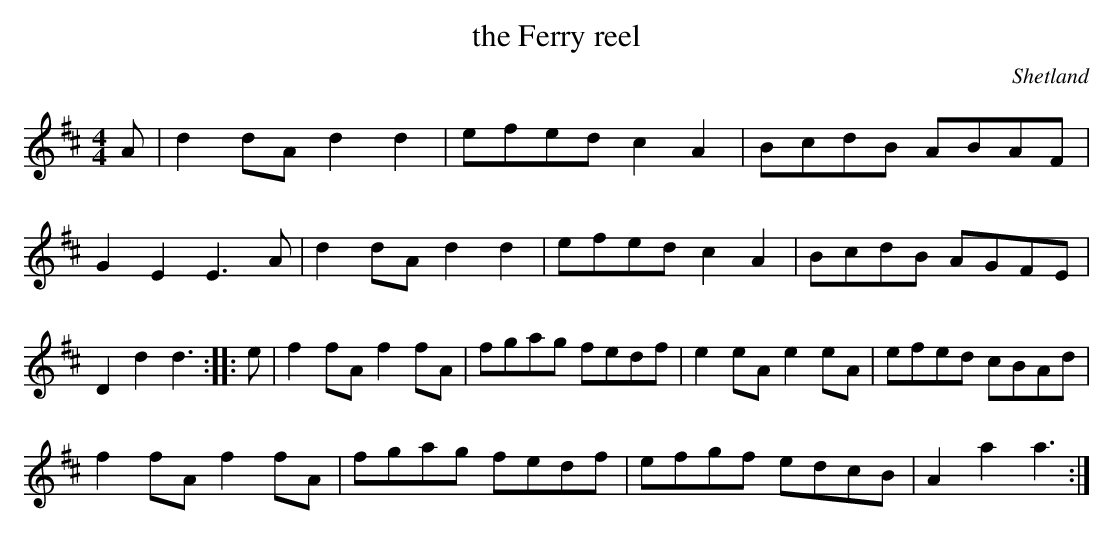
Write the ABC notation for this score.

X:1
T:the Ferry reel
M:4/4
O:Shetland
K:D major
A|\
d2dA d2d2|efed c2A2|BcdB ABAF|G2E2 E3A|\
d2dA d2d2|efed c2A2|BcdB AGFE|D2d2 d3::\
e|\
f2fA f2fA|fgag fedf|e2eA e2eA|efed cBAd|
f2fA f2fA|fgag fedf|efgf edcB|A2a2 a3:|
